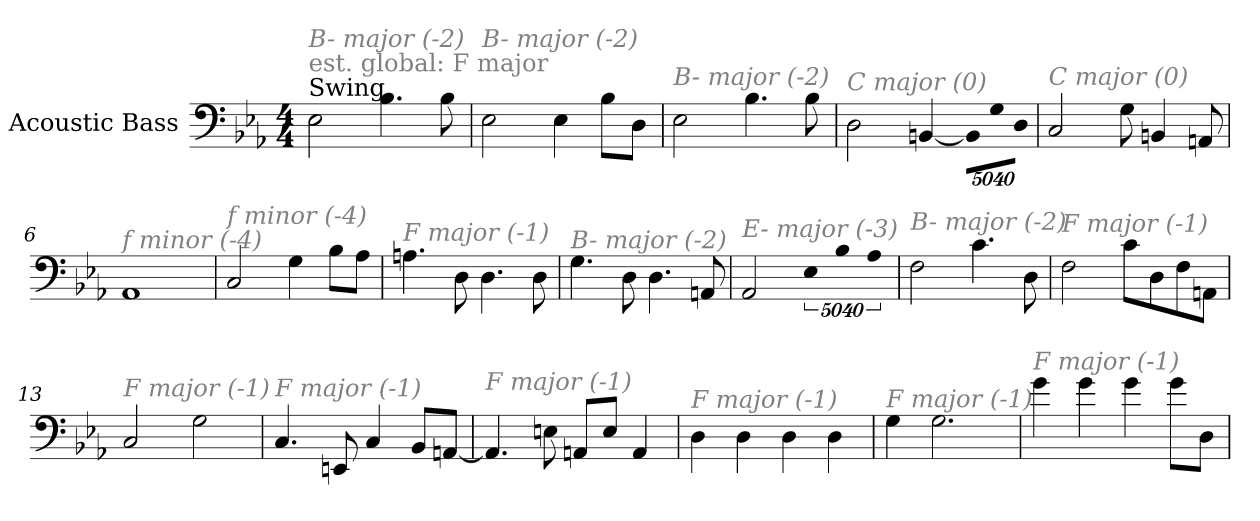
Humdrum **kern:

**kern
*part1
*staff1
*I"Acoustic Bass
*clefF4
*ITrd7c12
*k[b-e-a-]
*E-:
*M4/4
=1
!LO:TX:a:t=Swing
!LO:TX:a:color=#808080:t=est. global&colon; F major
!LO:TX:i:color=#808080:t=B- major (-2)
2EE-
4.BB-
8BB-
=2
!LO:TX:i:color=#808080:t=B- major (-2)
2EE-
4EE-
8BB-L
8DDJ
=3
!LO:TX:i:color=#808080:t=B- major (-2)
2EE-
4.BB-
8BB-
=4
!LO:TX:i:color=#808080:t=C major (0)
2DD
[4BBBn
!LO:N:vis=8
40320%3347BBBL]
!LO:N:vis=8
40320%3347GG
!LO:N:vis=8
40320%3347DDJ
=5
!LO:TX:i:color=#808080:t=C major (0)
2CC
8GG
4BBBn
8AAAn
=6
!LO:TX:i:color=#808080:t=f minor (-4)
1AAA-
=7
!LO:TX:i:color=#808080:t=f minor (-4)
2CC
4GG
8BB-L
8AA-J
=8
!LO:TX:i:color=#808080:t=F major (-1)
4.AAn
8DD
4.DD
8DD
=9
!LO:TX:i:color=#808080:t=B- major (-2)
4.GG
8DD
4.DD
8AAAn
=10
!LO:TX:i:color=#808080:t=E- major (-3)
2AAA-
!LO:N:vis=4
20160%3347EE-
!LO:N:vis=4
20160%3347BB-
!LO:N:vis=4
20160%3347AA-
=11
!LO:TX:i:color=#808080:t=B- major (-2)
2FF
4.C
8DD
=12
!LO:TX:i:color=#808080:t=F major (-1)
2FF
8CL
8DD
8FF
8AAAnJ
=13
!LO:TX:i:color=#808080:t=F major (-1)
2CC
2GG
=14
!LO:TX:i:color=#808080:t=F major (-1)
4.CC
8EEEn
4CC
8BBB-L
[8AAAnJ
=15
!LO:TX:i:color=#808080:t=F major (-1)
4.AAAn]
8EEn
8AAAnL
8EEJ
4AAA
=16
!LO:TX:i:color=#808080:t=F major (-1)
4DD
4DD
4DD
4DD
=17
!LO:TX:i:color=#808080:t=F major (-1)
4GG
2.GG
=18
!LO:TX:i:color=#808080:t=F major (-1)
4G
4G
4G
8GL
8DDJ
=
*-
